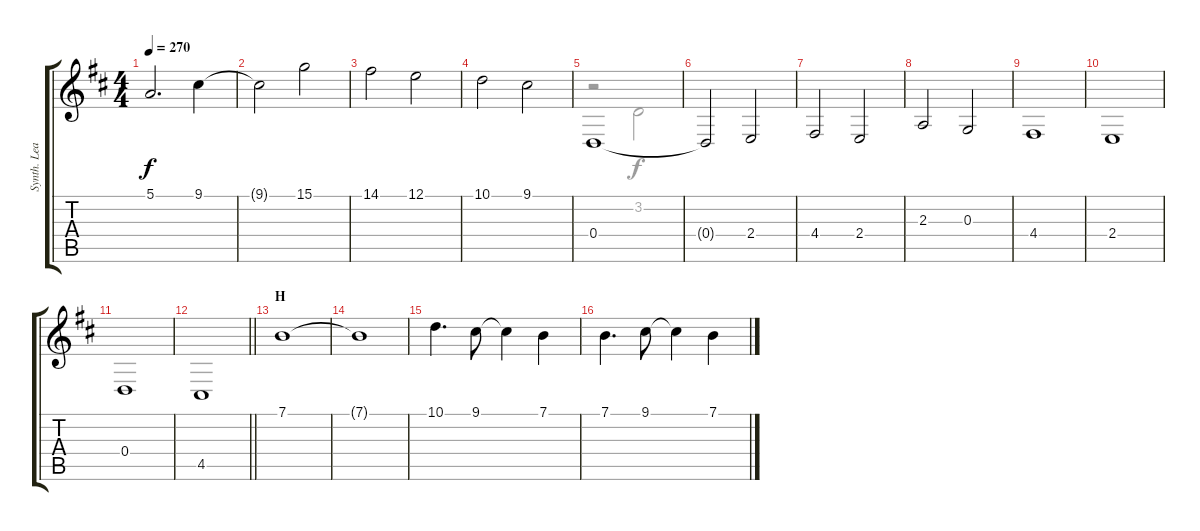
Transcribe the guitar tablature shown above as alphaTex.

\track ("Synth. Lead II" "Synth. Lea") {instrument fx5brightness}
\staff {score tabs}
\tuning (E4 B3 G3 D3 A2 E2) {hide}
\voice
\ts (4 4)
\tempo 270
\clef g2
\ks d
5.1.2{d dy f} 9.1.4 |
9.1{t}.2 15.1.2 |
14.1.2 12.1.2 |
10.1.2 9.1.2 |
0.4.1 |
0.4{t}.2 2.4.2 |
4.4.2 2.4.2 |
2.3.2 0.3.2 |
4.4.1 |
2.4.1 |
0.4.1 |
\barLineRight lightlight
4.5.1 |
\section ("" "H")
7.1.1 |
7.1{t}.1 |
10.1.4{d} 9.1.8 9.1{t}.4 7.1.4 |
7.1.4{d} 9.1.8 9.1{t}.4 7.1.4
\voice
\clef g2
\ottava regular
\simile none
\ks d
|
|
|
|
r.2 3.2.2 |
|
|
|
|
|
|
\barLineRight lightlight
|
|
|
|
